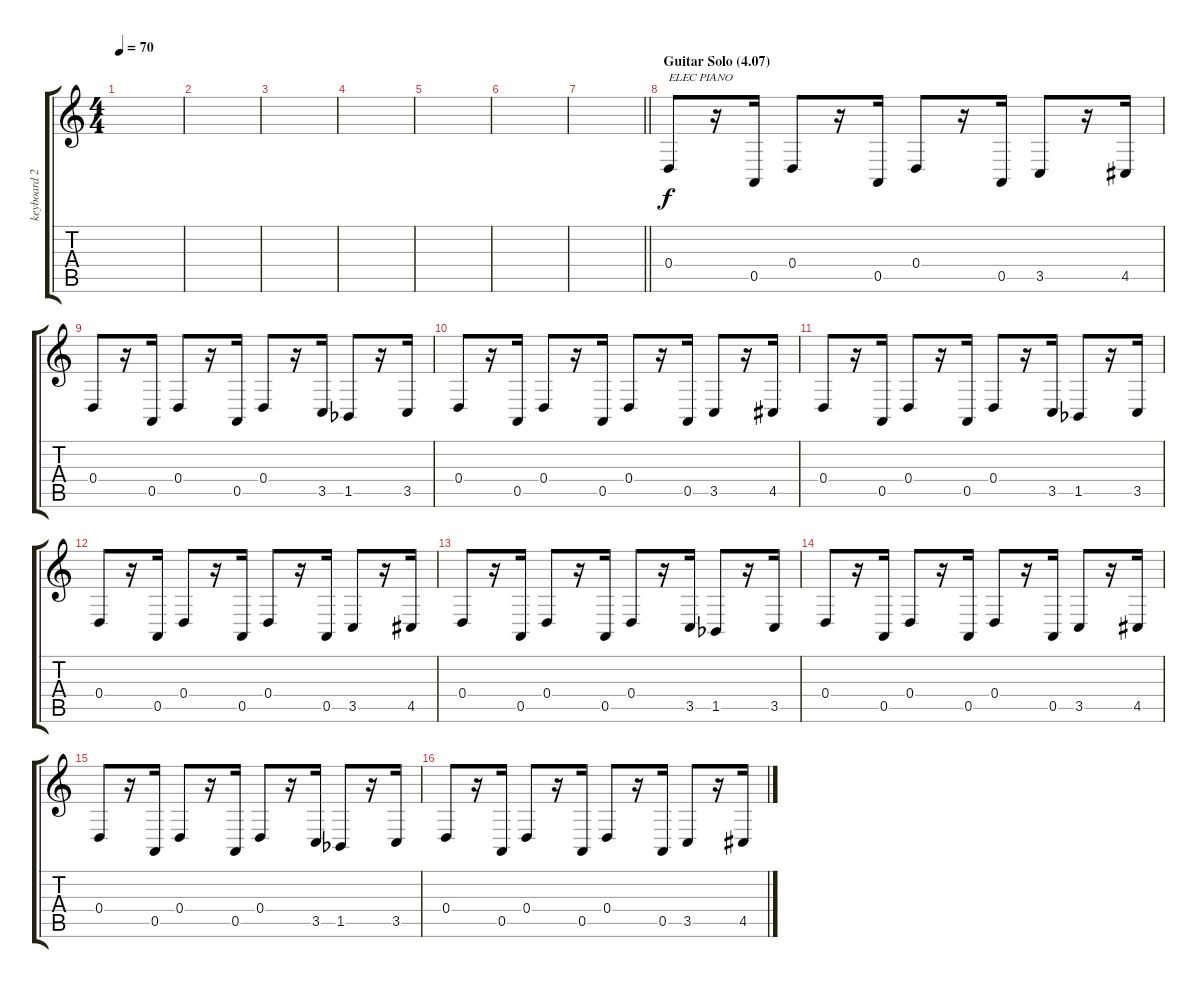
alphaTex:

\track ("keyboard 2" "keyboard 2") {instrument electricpiano2}
\staff {score tabs}
\tuning (E4 B3 G3 D3 A2 E2) {hide}
\ts (4 4)
\tempo 70
\clef g2
\ks c
|
|
|
|
|
|
\barLineRight lightlight
|
\section ("" "Guitar Solo (4.07)")
0.4.8{txt "ELEC PIANO" instrument electricpiano1} r.16 0.5.16 0.4.8 r.16 0.5.16 0.4.8 r.16 0.5.16 3.5.8 r.16 4.5.16 |
0.4.8 r.16 0.5.16 0.4.8 r.16 0.5.16 0.4.8 r.16 3.5.16 1.5{acc b}.8 r.16 3.5.16 |
0.4.8 r.16 0.5.16 0.4.8 r.16 0.5.16 0.4.8 r.16 0.5.16 3.5.8 r.16 4.5.16 |
0.4.8 r.16 0.5.16 0.4.8 r.16 0.5.16 0.4.8 r.16 3.5.16 1.5{acc b}.8 r.16 3.5.16 |
0.4.8 r.16 0.5.16 0.4.8 r.16 0.5.16 0.4.8 r.16 0.5.16 3.5.8 r.16 4.5.16 |
0.4.8 r.16 0.5.16 0.4.8 r.16 0.5.16 0.4.8 r.16 3.5.16 1.5{acc b}.8 r.16 3.5.16 |
0.4.8 r.16 0.5.16 0.4.8 r.16 0.5.16 0.4.8 r.16 0.5.16 3.5.8 r.16 4.5.16 |
0.4.8 r.16 0.5.16 0.4.8 r.16 0.5.16 0.4.8 r.16 3.5.16 1.5{acc b}.8 r.16 3.5.16 |
0.4.8 r.16 0.5.16 0.4.8 r.16 0.5.16 0.4.8 r.16 0.5.16 3.5.8 r.16 4.5.16
